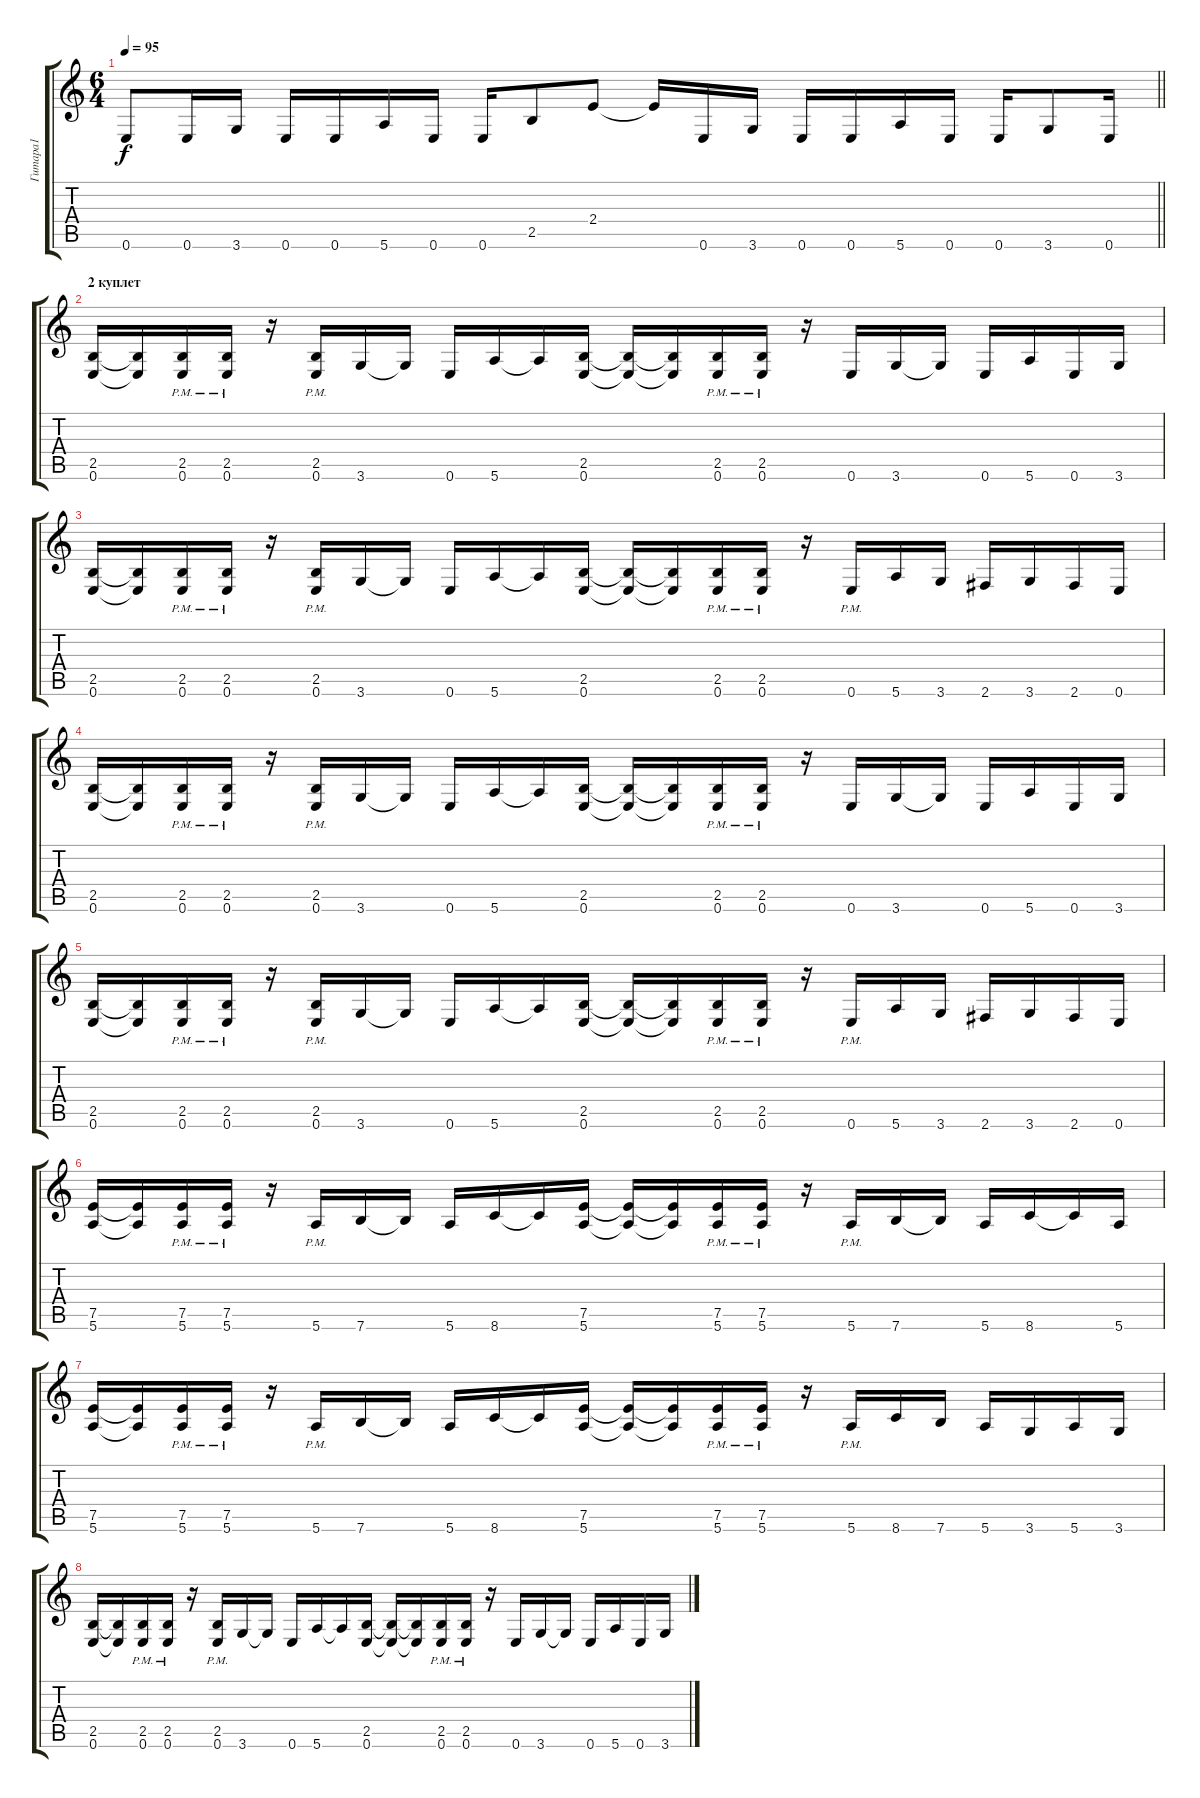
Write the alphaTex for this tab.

\track ("Гитара1" "Гитара1") {instrument distortionguitar}
\staff {score tabs}
\tuning (E4 B3 G3 D3 A2 E2) {hide}
\ts (6 4)
\tempo 95
\clef g2
\barLineRight lightlight
\ks c
0.6.8{dy f} 0.6.16 3.6.16 0.6.16 0.6.16 5.6.16 0.6.16 0.6.16 2.5.8 2.4.8 2.4{t}.16 0.6.16 3.6.16 0.6.16 0.6.16 5.6.16 0.6.16 0.6.16 3.6.8 0.6.16 |
\section ("" "2 куплет")
(2.5 0.6).16 (2.5{t} 0.6{t}).16 (2.5{pm} 0.6{pm}).16 (2.5{pm} 0.6{pm}).16 r.16 (2.5{pm} 0.6{pm}).16 3.6.16 3.6{t}.16 0.6.16 5.6.16 5.6{t}.16 (2.5 0.6).16 (2.5{t} 0.6{t}).16 (2.5{t} 0.6{t}).16 (2.5{pm} 0.6{pm}).16 (2.5{pm} 0.6{pm}).16 r.16 0.6.16 3.6.16 3.6{t}.16 0.6.16 5.6.16 0.6.16 3.6.16 |
(2.5 0.6).16 (2.5{t} 0.6{t}).16 (2.5{pm} 0.6{pm}).16 (2.5{pm} 0.6{pm}).16 r.16 (2.5{pm} 0.6{pm}).16 3.6.16 3.6{t}.16 0.6.16 5.6.16 5.6{t}.16 (2.5 0.6).16 (2.5{t} 0.6{t}).16 (2.5{t} 0.6{t}).16 (2.5{pm} 0.6{pm}).16 (2.5{pm} 0.6{pm}).16 r.16 0.6{pm}.16 5.6.16 3.6.16 2.6.16 3.6.16 2.6.16 0.6.16 |
(2.5 0.6).16 (2.5{t} 0.6{t}).16 (2.5{pm} 0.6{pm}).16 (2.5{pm} 0.6{pm}).16 r.16 (2.5{pm} 0.6{pm}).16 3.6.16 3.6{t}.16 0.6.16 5.6.16 5.6{t}.16 (2.5 0.6).16 (2.5{t} 0.6{t}).16 (2.5{t} 0.6{t}).16 (2.5{pm} 0.6{pm}).16 (2.5{pm} 0.6{pm}).16 r.16 0.6.16 3.6.16 3.6{t}.16 0.6.16 5.6.16 0.6.16 3.6.16 |
(2.5 0.6).16 (2.5{t} 0.6{t}).16 (2.5{pm} 0.6{pm}).16 (2.5{pm} 0.6{pm}).16 r.16 (2.5{pm} 0.6{pm}).16 3.6.16 3.6{t}.16 0.6.16 5.6.16 5.6{t}.16 (2.5 0.6).16 (2.5{t} 0.6{t}).16 (2.5{t} 0.6{t}).16 (2.5{pm} 0.6{pm}).16 (2.5{pm} 0.6{pm}).16 r.16 0.6{pm}.16 5.6.16 3.6.16 2.6.16 3.6.16 2.6.16 0.6.16 |
(7.5 5.6).16 (7.5{t} 5.6{t}).16 (7.5{pm} 5.6{pm}).16 (7.5{pm} 5.6{pm}).16 r.16 5.6{pm}.16 7.6.16 7.6{t}.16 5.6.16 8.6.16 8.6{t}.16 (7.5 5.6).16 (7.5{t} 5.6{t}).16 (7.5{t} 5.6{t}).16 (7.5{pm} 5.6{pm}).16 (7.5{pm} 5.6{pm}).16 r.16 5.6{pm}.16 7.6.16 7.6{t}.16 5.6.16 8.6.16 8.6{t}.16 5.6.16 |
(7.5 5.6).16 (7.5{t} 5.6{t}).16 (7.5{pm} 5.6{pm}).16 (7.5{pm} 5.6{pm}).16 r.16 5.6{pm}.16 7.6.16 7.6{t}.16 5.6.16 8.6.16 8.6{t}.16 (7.5 5.6).16 (7.5{t} 5.6{t}).16 (7.5{t} 5.6{t}).16 (7.5{pm} 5.6{pm}).16 (7.5{pm} 5.6{pm}).16 r.16 5.6{pm}.16 8.6.16 7.6.16 5.6.16 3.6.16 5.6.16 3.6.16 |
(2.5 0.6).16 (2.5{t} 0.6{t}).16 (2.5{pm} 0.6{pm}).16 (2.5{pm} 0.6{pm}).16 r.16 (2.5{pm} 0.6{pm}).16 3.6.16 3.6{t}.16 0.6.16 5.6.16 5.6{t}.16 (2.5 0.6).16 (2.5{t} 0.6{t}).16 (2.5{t} 0.6{t}).16 (2.5{pm} 0.6{pm}).16 (2.5{pm} 0.6{pm}).16 r.16 0.6.16 3.6.16 3.6{t}.16 0.6.16 5.6.16 0.6.16 3.6.16
